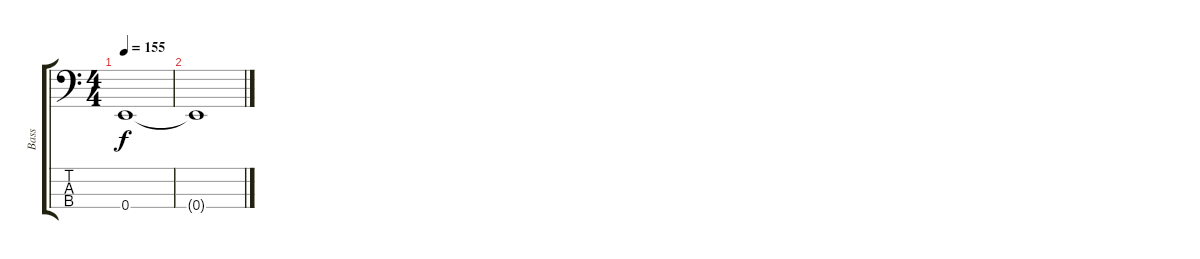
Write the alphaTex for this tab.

\track ("Bass" "Bass") {instrument electricbasspick}
\staff {score tabs}
\tuning (G2 D2 A1 E1) {hide}
\ts (4 4)
\tempo 155
\clef f4
\ks c
0.4{t}.1{dy f} |
0.4{t}.1
